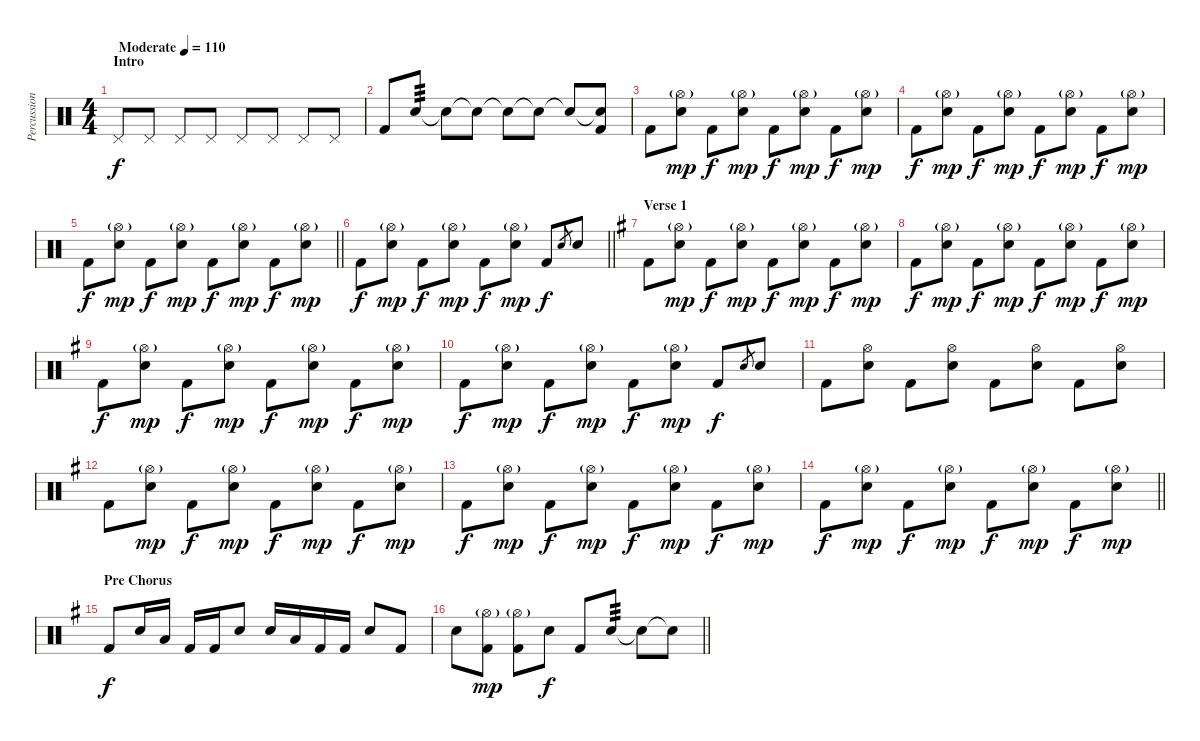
\track ("Percussion" "Percussion") {instrument percussion}
\staff {score}
\articulation defaults
\ts (4 4)
\section ("" "Intro")
\tempo (110 "Moderate")
\clef neutral
\ks c "Pedal Hi-Hat (hit)".8{dy f} "Pedal Hi-Hat (hit)".8 "Pedal Hi-Hat (hit)".8 "Pedal Hi-Hat (hit)".8 "Pedal Hi-Hat (hit)".8 "Pedal Hi-Hat (hit)".8 "Pedal Hi-Hat (hit)".8 "Pedal Hi-Hat (hit)".8
|
"Kick (hit) 2".8 "Snare (hit) 2".8{tp 3} "Snare (hit)"{t}.8 "Snare (hit)"{t}.8 "Snare (hit)"{t}.8 "Electric Snare (hit)"{t}.8 "Snare (hit)"{t}.8 ("Snare (hit)"{t} "Kick (hit) 2").8 |
"Kick (hit) 2".8 ("Hi-Hat (open)"{g} "Electric Snare (hit)").8{dy mp} "Kick (hit) 2".8{dy f} ("Hi-Hat (open)"{g} "Electric Snare (hit)").8{dy mp} "Kick (hit) 2".8{dy f} ("Hi-Hat (open)"{g} "Electric Snare (hit)").8{dy mp} "Kick (hit) 2".8{dy f} ("Hi-Hat (open)"{g} "Electric Snare (hit)").8{dy mp} |
"Kick (hit) 2".8{dy f} ("Hi-Hat (open)"{g} "Electric Snare (hit)").8{dy mp} "Kick (hit) 2".8{dy f} ("Hi-Hat (open)"{g} "Electric Snare (hit)").8{dy mp} "Kick (hit) 2".8{dy f} ("Hi-Hat (open)"{g} "Electric Snare (hit)").8{dy mp} "Kick (hit) 2".8{dy f} ("Hi-Hat (open)"{g} "Electric Snare (hit)").8{dy mp} |
\barLineRight lightlight "Kick (hit) 2".8{dy f}
("Hi-Hat (open)"{g} "Electric Snare (hit)").8{dy mp} "Kick (hit) 2".8{dy f} ("Hi-Hat (open)"{g} "Electric Snare (hit)").8{dy mp} "Kick (hit) 2".8{dy f} ("Hi-Hat (open)"{g} "Electric Snare (hit)").8{dy mp} "Kick (hit) 2".8{dy f} ("Hi-Hat (open)"{g} "Electric Snare (hit)").8{dy mp} |
\barLineRight lightlight "Kick (hit) 2".8{dy f}
("Hi-Hat (open)"{g} "Electric Snare (hit)").8{dy mp} "Kick (hit) 2".8{dy f} ("Hi-Hat (open)"{g} "Electric Snare (hit)").8{dy mp} "Kick (hit) 2".8{dy f} ("Hi-Hat (open)"{g} "Electric Snare (hit)").8{dy mp} "Kick (hit) 2".8{dy f} "Electric Snare (hit)".8{gr} "Electric Snare (hit)".8 |
\section ("" "Verse 1")
\ks g "Kick (hit) 2".8
("Hi-Hat (open)"{g} "Electric Snare (hit)").8{dy mp} "Kick (hit) 2".8{dy f} ("Hi-Hat (open)"{g} "Electric Snare (hit)").8{dy mp} "Kick (hit) 2".8{dy f} ("Hi-Hat (open)"{g} "Electric Snare (hit)").8{dy mp} "Kick (hit) 2".8{dy f} ("Hi-Hat (open)"{g} "Electric Snare (hit)").8{dy mp} |
"Kick (hit) 2".8{dy f} ("Hi-Hat (open)"{g} "Electric Snare (hit)").8{dy mp} "Kick (hit) 2".8{dy f} ("Hi-Hat (open)"{g} "Electric Snare (hit)").8{dy mp} "Kick (hit) 2".8{dy f} ("Hi-Hat (open)"{g} "Electric Snare (hit)").8{dy mp} "Kick (hit) 2".8{dy f} ("Hi-Hat (open)"{g} "Electric Snare (hit)").8{dy mp} |
"Kick (hit) 2".8{dy f} ("Hi-Hat (open)"{g} "Electric Snare (hit)").8{dy mp} "Kick (hit) 2".8{dy f} ("Hi-Hat (open)"{g} "Electric Snare (hit)").8{dy mp} "Kick (hit) 2".8{dy f} ("Hi-Hat (open)"{g} "Electric Snare (hit)").8{dy mp} "Kick (hit) 2".8{dy f} ("Hi-Hat (open)"{g} "Electric Snare (hit)").8{dy mp} |
"Kick (hit) 2".8{dy f} ("Hi-Hat (open)"{g} "Electric Snare (hit)").8{dy mp} "Kick (hit) 2".8{dy f} ("Hi-Hat (open)"{g} "Electric Snare (hit)").8{dy mp} "Kick (hit) 2".8{dy f} ("Hi-Hat (open)"{g} "Electric Snare (hit)").8{dy mp} "Kick (hit) 2".8{dy f} "Electric Snare (hit)".8{gr} "Electric Snare (hit)".8 |
"Kick (hit) 2".8 ("Hi-Hat (open)" "Electric Snare (hit)").8 "Kick (hit) 2".8 ("Hi-Hat (open)" "Electric Snare (hit)").8 "Kick (hit) 2".8 ("Hi-Hat (open)" "Electric Snare (hit)").8 "Kick (hit) 2".8 ("Hi-Hat (open)" "Electric Snare (hit)").8 |
"Kick (hit) 2".8 ("Hi-Hat (open)"{g} "Electric Snare (hit)").8{dy mp} "Kick (hit) 2".8{dy f} ("Hi-Hat (open)"{g} "Electric Snare (hit)").8{dy mp} "Kick (hit) 2".8{dy f} ("Hi-Hat (open)"{g} "Electric Snare (hit)").8{dy mp} "Kick (hit) 2".8{dy f} ("Hi-Hat (open)"{g} "Electric Snare (hit)").8{dy mp} |
"Kick (hit) 2".8{dy f} ("Hi-Hat (open)"{g} "Electric Snare (hit)").8{dy mp} "Kick (hit) 2".8{dy f} ("Hi-Hat (open)"{g} "Electric Snare (hit)").8{dy mp} "Kick (hit) 2".8{dy f} ("Hi-Hat (open)"{g} "Electric Snare (hit)").8{dy mp} "Kick (hit) 2".8{dy f} ("Hi-Hat (open)"{g} "Electric Snare (hit)").8{dy mp} |
\barLineRight lightlight "Kick (hit) 2".8{dy f}
("Hi-Hat (open)"{g} "Electric Snare (hit)").8{dy mp} "Kick (hit) 2".8{dy f} ("Hi-Hat (open)"{g} "Electric Snare (hit)").8{dy mp} "Kick (hit) 2".8{dy f} ("Hi-Hat (open)"{g} "Electric Snare (hit)").8{dy mp} "Kick (hit) 2".8{dy f} ("Hi-Hat (open)"{g} "Electric Snare (hit)").8{dy mp} |
\section ("" "Pre Chorus")
"Kick (hit) 2".8{dy f} "Electric Snare (hit)".16 "Low Tom (hit)".16 "Kick (hit) 2".16 "Kick (hit) 2".16 "Electric Snare (hit)".8 "Electric Snare (hit)".16 "Low Tom (hit)".16 "Kick (hit) 2".16 "Kick (hit) 2".16 "Electric Snare (hit)".8 "Kick (hit) 2".8 |
\barLineRight lightlight "Electric Snare (hit)".8
("Hi-Hat (open)"{g} "Kick (hit) 2").8{dy mp} ("Hi-Hat (open)"{g} "Kick (hit) 2").8 "Electric Snare (hit)".8{dy f} "Kick (hit) 2".8 "Electric Snare (hit)".8{tp 3} "Snare (hit)"{t}.8 "Snare (hit)"{t}.8
